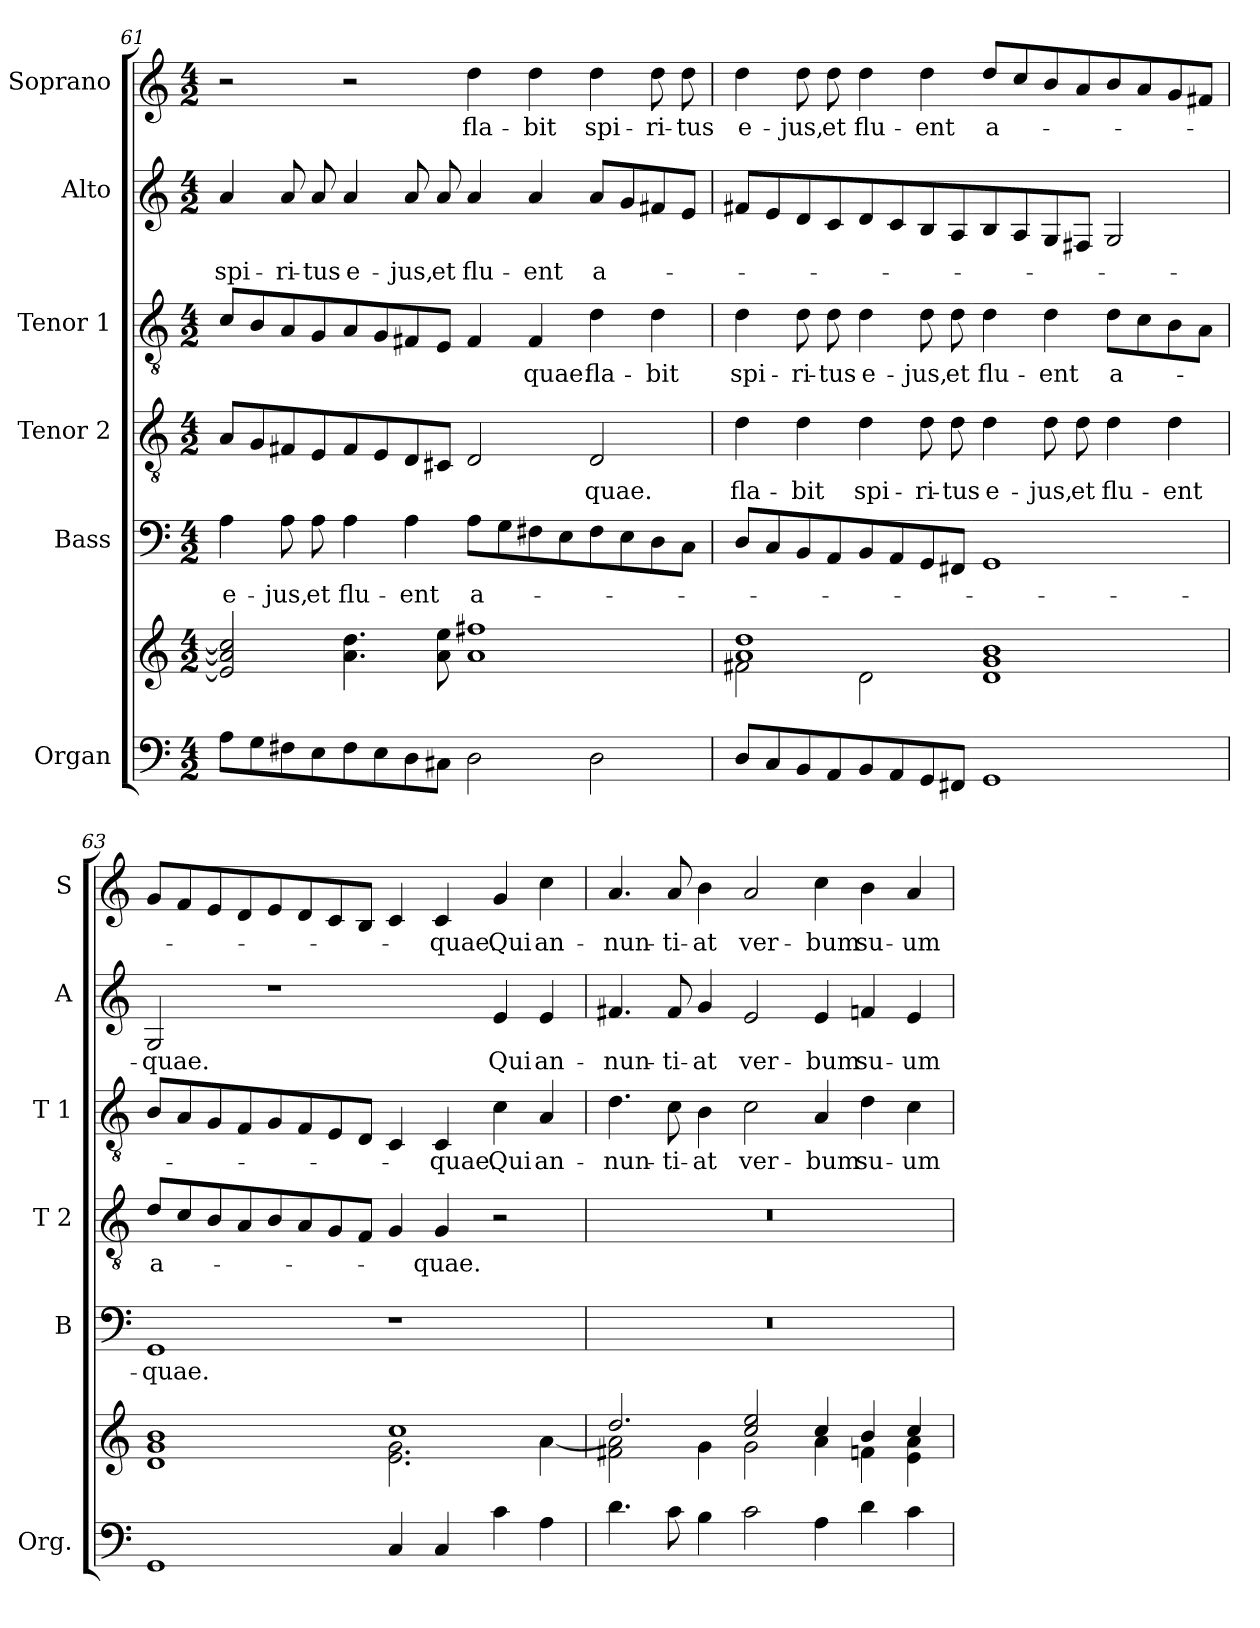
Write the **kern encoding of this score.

**kern	**kern	**kern	**text	**kern	**text	**kern	**text	**kern	**text	**kern	**text
*part6	*part6	*part5	*part5	*part4	*part4	*part3	*part3	*part2	*part2	*part1	*part1
*staff7	*staff6	*staff5	*staff5	*staff4	*staff4	*staff3	*staff3	*staff2	*staff2	*staff1	*staff1
*I"Organ	*	*I"Bass	*	*I"Tenor 2	*	*I"Tenor 1	*	*I"Alto	*	*I"Soprano	*
*I'Org.	*	*I'B	*	*I'T 2	*	*I'T 1	*	*I'A	*	*I'S	*
!!LO:LB:g=z
*clefF4	*clefG2	*clefF4	*	*clefGv2	*	*clefGv2	*	*clefG2	*	*clefG2	*
*k[]	*k[]	*k[]	*	*k[]	*	*k[]	*	*k[]	*	*k[]	*
*C:	*C:	*C:	*	*C:	*	*C:	*	*C:	*	*C:	*
*M4/2	*M4/2	*M4/2	*	*M4/2	*	*M4/2	*	*M4/2	*	*M4/2	*
=61	=61	=61	=61	=61	=61	=61	=61	=61	=61	=61	=61
!	!	!	!LO:LY:b	!	!	!	!	!	!LO:LY:b	!	!
8A\L	2e!/] 2a!/] 2cc!/]	4A\	e-	8A/L	.	8c/L	.	4a/	spi-	2r	.
8G\	.	.	.	8G/	.	8B/	.	.	.	.	.
!	!	!	!LO:LY:b	!	!	!	!	!	!LO:LY:b	!	!
8F#X\	.	8A\	-jus,	8F#X/	.	8A/	.	8a/	-ri-	.	.
!	!	!	!LO:LY:b	!	!	!	!	!	!LO:LY:b	!	!
8E\	.	8A\	et	8E/	.	8G/	.	8a/	-tus	.	.
!	!	!	!LO:LY:b	!	!	!	!	!	!LO:LY:b	!	!
8F#\	4.a!\ 4.dd!\	4A\	flu-	8F#/	.	8A/	.	4a/	e-	2r	.
8E\	.	.	.	8E/	.	8G/	.	.	.	.	.
!	!	!	!LO:LY:b	!	!	!	!	!	!LO:LY:b	!	!
8D\	.	4A\	-ent	8D/	.	8F#X/	.	8a/	-jus,	.	.
!	!	!	!	!	!	!	!	!	!LO:LY:b	!	!
8C#X\J	8a!\ 8ee!\	.	.	8C#X/J	.	8E/J	.	8a/	et	.	.
!	!	!	!LO:LY:b	!	!	!	!	!	!LO:LY:b	!	!LO:LY:b
2D\	1a! 1ff#X!	8A\L	a-	2D/	.	4F#/	.	4a/	flu-	4dd\	fla-
.	.	8G\	.	.	.	.	.	.	.	.	.
!	!	!	!	!	!	!	!LO:LY:b	!	!LO:LY:b	!	!LO:LY:b
.	.	8F#X\	.	.	.	4F#/	-quae.	4a/	-ent	4dd\	-bit
.	.	8E\	.	.	.	.	.	.	.	.	.
!	!	!	!	!	!LO:LY:b	!	!LO:LY:b	!	!LO:LY:b	!	!LO:LY:b
2D\	.	8F#\	.	2D/	-quae.	4d\	fla-	8a/L	a-	4dd\	spi-
.	.	8E\	.	.	.	.	.	8g/	.	.	.
!	!	!	!	!	!	!	!LO:LY:b	!	!	!	!LO:LY:b
.	.	8D\	.	.	.	4d\	-bit	8f#X/	.	8dd\	-ri-
!	!	!	!	!	!	!	!	!	!	!	!LO:LY:b
.	.	8C\J	.	.	.	.	.	8e/J	.	8dd\	-tus
=62	=62	=62	=62	=62	=62	=62	=62	=62	=62	=62	=62
*	*^	*	*	*	*	*	*	*	*	*	*
!	!	!	!	!	!	!LO:LY:b	!	!LO:LY:b	!	!	!	!LO:LY:b
8D/L	1a! 1dd!	2f#X!\	8D/L	.	4d\	fla-	4d\	spi-	8f#X/L	.	4dd\	e-
8C/	.	.	8C/	.	.	.	.	.	8e/	.	.	.
!	!	!	!	!	!	!LO:LY:b	!	!LO:LY:b	!	!	!	!LO:LY:b
8BB/	.	.	8BB/	.	4d\	-bit	8d\	-ri-	8d/	.	8dd\	-jus,
!	!	!	!	!	!	!	!	!LO:LY:b	!	!	!	!LO:LY:b
8AA/	.	.	8AA/	.	.	.	8d\	-tus	8c/	.	8dd\	et
!	!	!	!	!	!	!LO:LY:b	!	!LO:LY:b	!	!	!	!LO:LY:b
8BB/	.	2d!\	8BB/	.	4d\	spi-	4d\	e-	8d/	.	4dd\	flu-
8AA/	.	.	8AA/	.	.	.	.	.	8c/	.	.	.
!	!	!	!	!	!	!LO:LY:b	!	!LO:LY:b	!	!	!	!LO:LY:b
8GG/	.	.	8GG/	.	8d\	-ri-	8d\	-jus,	8B/	.	4dd\	-ent
!	!	!	!	!	!	!LO:LY:b	!	!LO:LY:b	!	!	!	!
8FF#X/J	.	.	8FF#X/J	.	8d\	-tus	8d\	et	8A/	.	.	.
!	!	!	!	!	!	!LO:LY:b	!	!LO:LY:b	!	!	!	!LO:LY:b
1GG	1g! 1b!	1d!	1GG	.	4d\	e-	4d\	flu-	8B/	.	8dd/L	a-
.	.	.	.	.	.	.	.	.	8A/	.	8cc/	.
!	!	!	!	!	!	!LO:LY:b	!	!LO:LY:b	!	!	!	!
.	.	.	.	.	8d\	-jus,	4d\	-ent	8G/	.	8b/	.
!	!	!	!	!	!	!LO:LY:b	!	!	!	!	!	!
.	.	.	.	.	8d\	et	.	.	8F#X/J	.	8a/	.
!	!	!	!	!	!	!LO:LY:b	!	!LO:LY:b	!	!	!	!
.	.	.	.	.	4d\	flu-	8d\L	a-	2G/	.	8b/	.
.	.	.	.	.	.	.	8c\	.	.	.	8a/	.
!	!	!	!	!	!	!LO:LY:b	!	!	!	!	!	!
.	.	.	.	.	4d\	-ent	8B\	.	.	.	8g/	.
.	.	.	.	.	.	.	8A\J	.	.	.	8f#X/J	.
!!LO:PB:g=z
=63	=63	=63	=63	=63	=63	=63	=63	=63	=63	=63	=63	=63
!	!	!	!	!LO:LY:b	!	!LO:LY:b	!	!	!	!LO:LY:b	!	!
1GG	1g! 1b!	1d!	1GG	-quae.	8d/L	a-	8B/L	.	2G/	-quae.	8g/L	.
.	.	.	.	.	8c/	.	8A/	.	.	.	8f/	.
.	.	.	.	.	8B/	.	8G/	.	.	.	8e/	.
.	.	.	.	.	8A/	.	8F/	.	.	.	8d/	.
.	.	.	.	.	8B/	.	8G/	.	1r	.	8e/	.
.	.	.	.	.	8A/	.	8F/	.	.	.	8d/	.
.	.	.	.	.	8G/	.	8E/	.	.	.	8c/	.
.	.	.	.	.	8F/J	.	8D/J	.	.	.	8B/J	.
4C/	1cc!	2.e!\ 2.g!\	1r	.	4G/	.	4C/	.	.	.	4c/	.
!	!	!	!	!	!	!LO:LY:b	!	!LO:LY:b	!	!	!	!LO:LY:b
4C/	.	.	.	.	4G/	-quae.	4C/	-quae.	.	.	4c/	-quae.
!	!	!	!	!	!	!	!	!LO:LY:b	!	!LO:LY:b	!	!LO:LY:b
4c\	.	.	.	.	2r	.	4c\	Qui	4e/	Qui	4g/	Qui
!	!	!	!	!	!	!	!	!LO:LY:b	!	!LO:LY:b	!	!LO:LY:b
4A\	.	[<4a!\	.	.	.	.	4A/	an-	4e/	an-	4cc\	an-
=64	=64	=64	=64	=64	=64	=64	=64	=64	=64	=64	=64	=64
!	!	!	!	!	!	!	!	!LO:LY:b	!	!LO:LY:b	!	!LO:LY:b
4.d\	2.dd!/	2f#X!\ 2a!\]	0r	.	0r	.	4.d\	-nun-	4.f#X/	-nun-	4.a/	-nun-
!	!	!	!	!	!	!	!	!LO:LY:b	!	!LO:LY:b	!	!LO:LY:b
8c\	.	.	.	.	.	.	8c\	-ti-	8f#/	-ti-	8a/	-ti-
!	!	!	!	!	!	!	!	!LO:LY:b	!	!LO:LY:b	!	!LO:LY:b
4B\	.	4g!\	.	.	.	.	4B\	-at	4g/	-at	4b\	-at
!	!	!	!	!	!	!	!	!LO:LY:b	!	!LO:LY:b	!	!LO:LY:b
2c\	2cc!/ 2ee!/	2g!\	.	.	.	.	2c\	ver-	2e/	ver-	2a/	ver-
!	!	!	!	!	!	!	!	!LO:LY:b	!	!LO:LY:b	!	!LO:LY:b
4A\	4cc!/	4a!\	.	.	.	.	4A/	-bum	4e/	-bum	4cc\	-bum
!	!	!	!	!	!	!	!	!LO:LY:b	!	!LO:LY:b	!	!LO:LY:b
4d\	4b!/	4fn!\	.	.	.	.	4d\	su-	4fn/	su-	4b\	su-
!	!	!	!	!	!	!	!	!LO:LY:b	!	!LO:LY:b	!	!LO:LY:b
4c\	4cc!/	4e!\ 4a!\	.	.	.	.	4c\	-um	4e/	-um	4a/	-um
*	*v	*v	*	*	*	*	*	*	*	*	*	*
=	=	=	=	=	=	=	=	=	=	=	=
*-	*-	*-	*-	*-	*-	*-	*-	*-	*-	*-	*-
